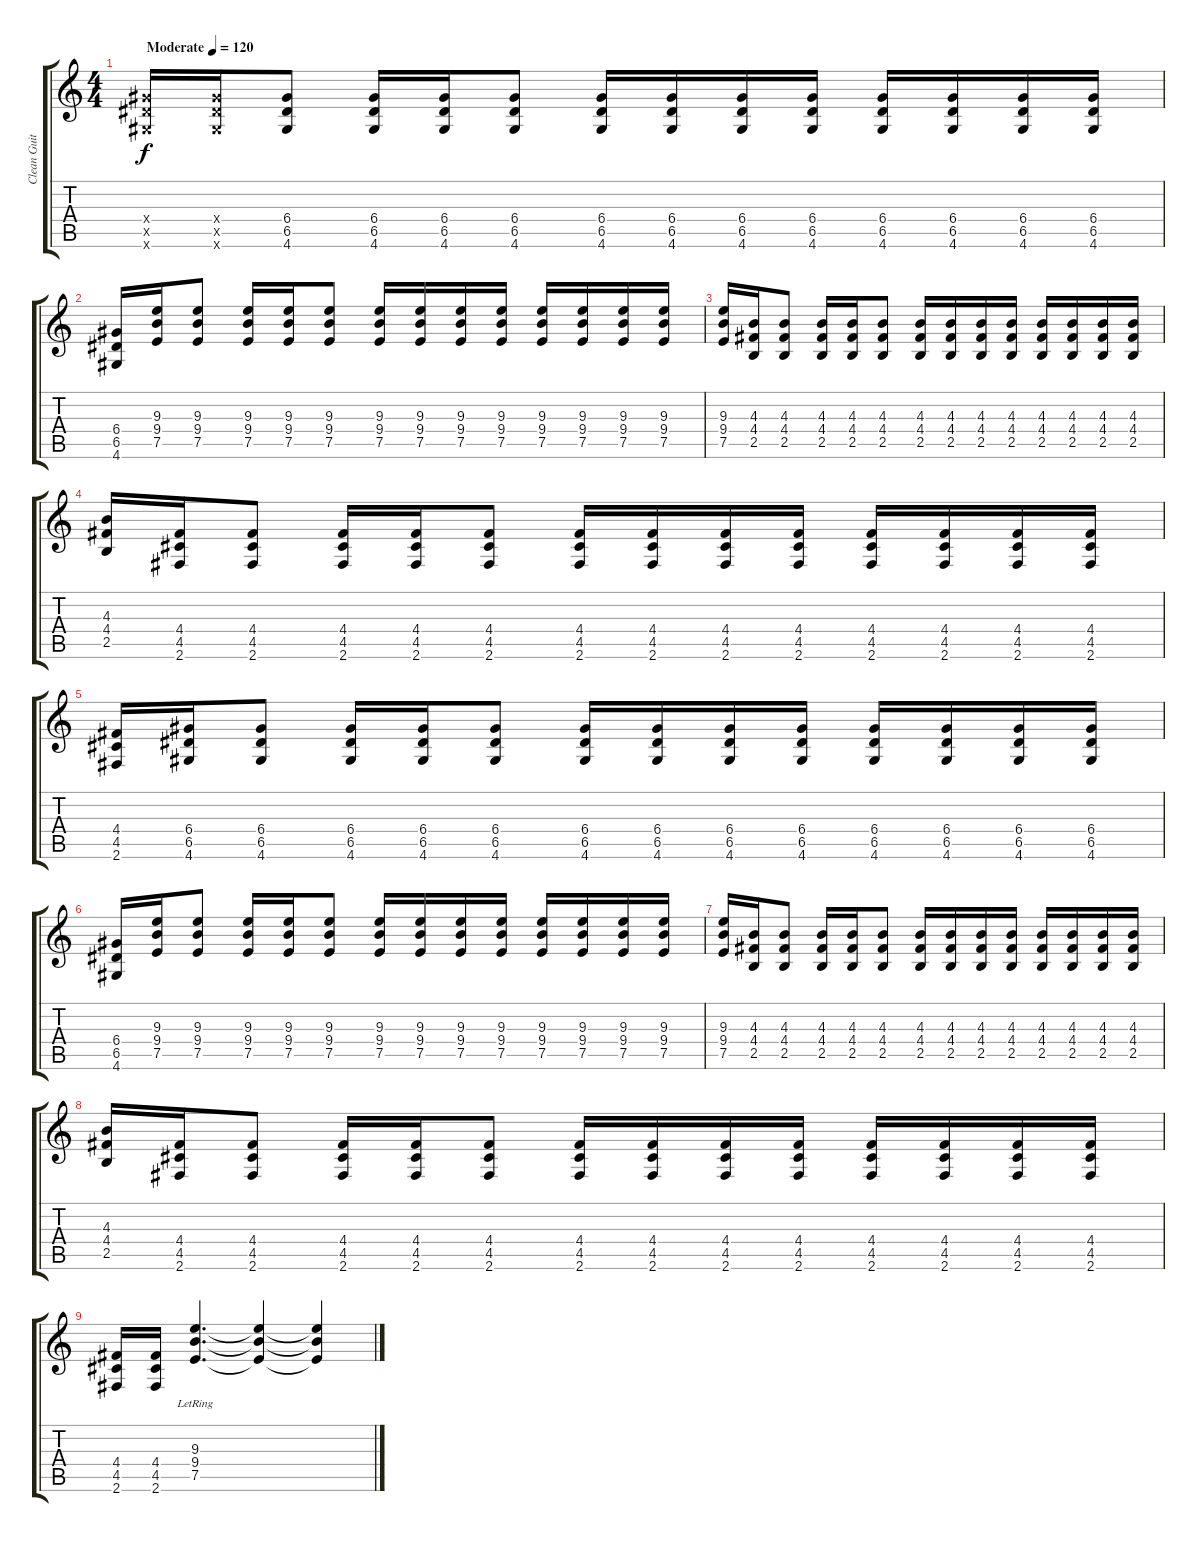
\track ("Clean Guitar" "Clean Guit") {instrument electricguitarclean}
\staff {score tabs}
\tuning (E4 B3 G3 D3 A2 E2) {hide}
\ts (4 4)
\tempo (120 "Moderate")
\clef g2
\ks c
(6.4{x} 6.5{x} 4.6{x}).16{dy f instrument electricguitarclean} (6.4{x} 6.5{x} 4.6{x}).16 (6.4 6.5 4.6).8 (6.4 6.5 4.6).16 (6.4 6.5 4.6).16 (6.4 6.5 4.6).8 (6.4 6.5 4.6).16 (6.4 6.5 4.6).16 (6.4 6.5 4.6).16 (6.4 6.5 4.6).16 (6.4 6.5 4.6).16 (6.4 6.5 4.6).16 (6.4 6.5 4.6).16 (6.4 6.5 4.6).16 |
(6.4 6.5 4.6).16 (9.3 9.4 7.5).16 (9.3 9.4 7.5).8 (9.3 9.4 7.5).16 (9.3 9.4 7.5).16 (9.3 9.4 7.5).8 (9.3 9.4 7.5).16 (9.3 9.4 7.5).16 (9.3 9.4 7.5).16 (9.3 9.4 7.5).16 (9.3 9.4 7.5).16 (9.3 9.4 7.5).16 (9.3 9.4 7.5).16 (9.3 9.4 7.5).16 |
(9.3 9.4 7.5).16 (4.3 4.4 2.5).16 (4.3 4.4 2.5).8 (4.3 4.4 2.5).16 (4.3 4.4 2.5).16 (4.3 4.4 2.5).8 (4.3 4.4 2.5).16 (4.3 4.4 2.5).16 (4.3 4.4 2.5).16 (4.3 4.4 2.5).16 (4.3 4.4 2.5).16 (4.3 4.4 2.5).16 (4.3 4.4 2.5).16 (4.3 4.4 2.5).16 |
(4.3 4.4 2.5).16 (4.4 4.5 2.6).16 (4.4 4.5 2.6).8 (4.4 4.5 2.6).16 (4.4 4.5 2.6).16 (4.4 4.5 2.6).8 (4.4 4.5 2.6).16 (4.4 4.5 2.6).16 (4.4 4.5 2.6).16 (4.4 4.5 2.6).16 (4.4 4.5 2.6).16 (4.4 4.5 2.6).16 (4.4 4.5 2.6).16 (4.4 4.5 2.6).16 |
(4.4 4.5 2.6).16 (6.4 6.5 4.6).16 (6.4 6.5 4.6).8 (6.4 6.5 4.6).16 (6.4 6.5 4.6).16 (6.4 6.5 4.6).8 (6.4 6.5 4.6).16 (6.4 6.5 4.6).16 (6.4 6.5 4.6).16 (6.4 6.5 4.6).16 (6.4 6.5 4.6).16 (6.4 6.5 4.6).16 (6.4 6.5 4.6).16 (6.4 6.5 4.6).16 |
(6.4 6.5 4.6).16 (9.3 9.4 7.5).16 (9.3 9.4 7.5).8 (9.3 9.4 7.5).16 (9.3 9.4 7.5).16 (9.3 9.4 7.5).8 (9.3 9.4 7.5).16 (9.3 9.4 7.5).16 (9.3 9.4 7.5).16 (9.3 9.4 7.5).16 (9.3 9.4 7.5).16 (9.3 9.4 7.5).16 (9.3 9.4 7.5).16 (9.3 9.4 7.5).16 |
(9.3 9.4 7.5).16 (4.3 4.4 2.5).16 (4.3 4.4 2.5).8 (4.3 4.4 2.5).16 (4.3 4.4 2.5).16 (4.3 4.4 2.5).8 (4.3 4.4 2.5).16 (4.3 4.4 2.5).16 (4.3 4.4 2.5).16 (4.3 4.4 2.5).16 (4.3 4.4 2.5).16 (4.3 4.4 2.5).16 (4.3 4.4 2.5).16 (4.3 4.4 2.5).16 |
(4.3 4.4 2.5).16 (4.4 4.5 2.6).16 (4.4 4.5 2.6).8 (4.4 4.5 2.6).16 (4.4 4.5 2.6).16 (4.4 4.5 2.6).8 (4.4 4.5 2.6).16 (4.4 4.5 2.6).16 (4.4 4.5 2.6).16 (4.4 4.5 2.6).16 (4.4 4.5 2.6).16 (4.4 4.5 2.6).16 (4.4 4.5 2.6).16 (4.4 4.5 2.6).16 |
(4.4 4.5 2.6).16 (4.4 4.5 2.6).16 (9.3{lr} 9.4{lr} 7.5{lr}).4{d} (9.3{t} 9.4{t} 7.5{t}).4 (9.3{t} 9.4{t} 7.5{t}).4
